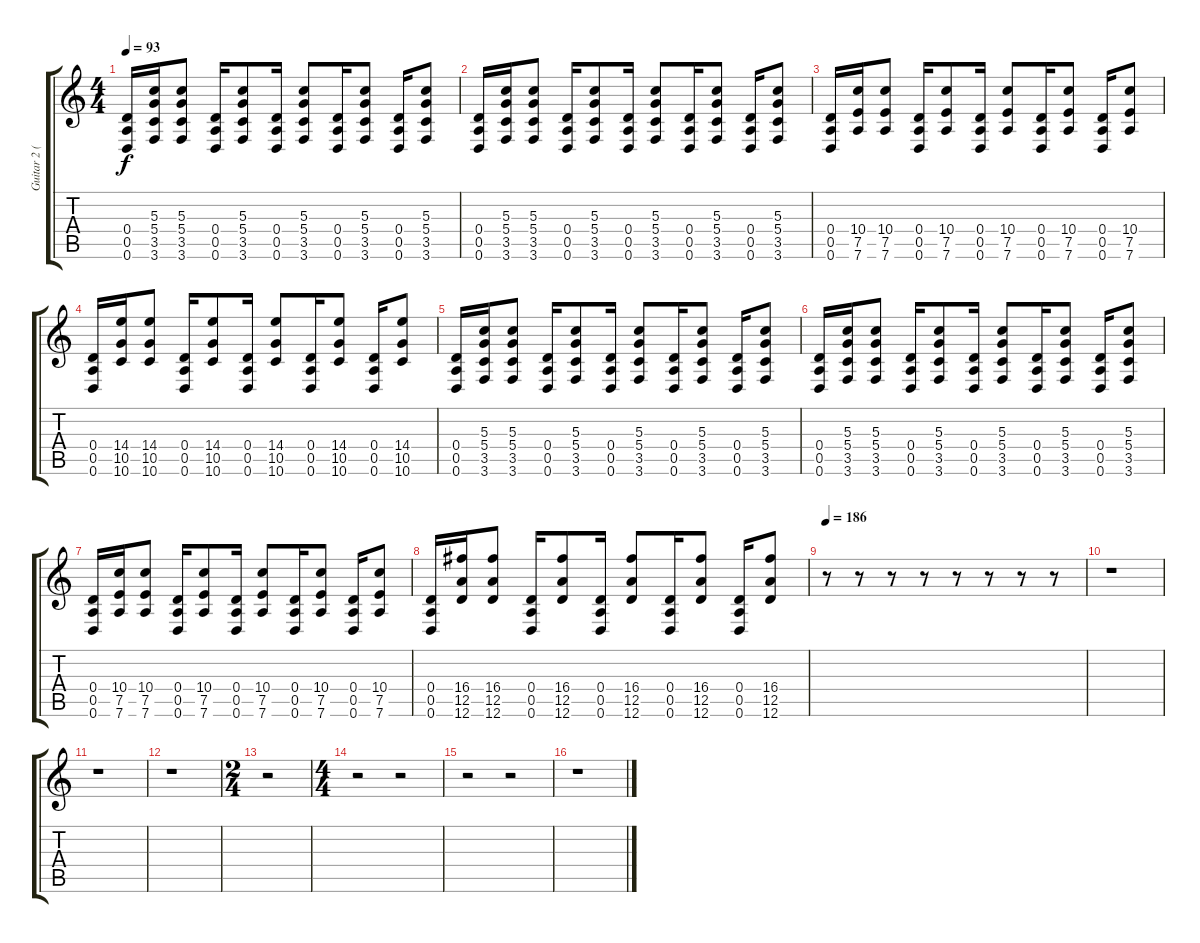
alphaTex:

\track ("Guitar 2 (Si)" "Guitar 2 (") {instrument distortionguitar}
\staff {score tabs}
\tuning (E4 B3 G3 D3 A2 D2) {hide}
\ts (4 4)
\tempo 93
\clef g2
\ks c
(0.4 0.5 0.6).16{dy f} (5.3 5.4 3.5 3.6).16 (5.3 5.4 3.5 3.6).8 (0.4 0.5 0.6).16 (5.3 5.4 3.5 3.6).8 (0.4 0.5 0.6).16 (5.3 5.4 3.5 3.6).8 (0.4 0.5 0.6).16 (5.3 5.4 3.5 3.6).8 (0.4 0.5 0.6).16 (5.3 5.4 3.5 3.6).8 |
(0.4 0.5 0.6).16 (5.3 5.4 3.5 3.6).16 (5.3 5.4 3.5 3.6).8 (0.4 0.5 0.6).16 (5.3 5.4 3.5 3.6).8 (0.4 0.5 0.6).16 (5.3 5.4 3.5 3.6).8 (0.4 0.5 0.6).16 (5.3 5.4 3.5 3.6).8 (0.4 0.5 0.6).16 (5.3 5.4 3.5 3.6).8 |
(0.4 0.5 0.6).16 (10.4 7.5 7.6).16 (10.4 7.5 7.6).8 (0.4 0.5 0.6).16 (10.4 7.5 7.6).8 (0.4 0.5 0.6).16 (10.4 7.5 7.6).8 (0.4 0.5 0.6).16 (10.4 7.5 7.6).8 (0.4 0.5 0.6).16 (10.4 7.5 7.6).8 |
(0.4 0.5 0.6).16 (14.4 10.5 10.6).16 (14.4 10.5 10.6).8 (0.4 0.5 0.6).16 (14.4 10.5 10.6).8 (0.4 0.5 0.6).16 (14.4 10.5 10.6).8 (0.4 0.5 0.6).16 (14.4 10.5 10.6).8 (0.4 0.5 0.6).16 (14.4 10.5 10.6).8 |
(0.4 0.5 0.6).16 (5.3 5.4 3.5 3.6).16 (5.3 5.4 3.5 3.6).8 (0.4 0.5 0.6).16 (5.3 5.4 3.5 3.6).8 (0.4 0.5 0.6).16 (5.3 5.4 3.5 3.6).8 (0.4 0.5 0.6).16 (5.3 5.4 3.5 3.6).8 (0.4 0.5 0.6).16 (5.3 5.4 3.5 3.6).8 |
(0.4 0.5 0.6).16 (5.3 5.4 3.5 3.6).16 (5.3 5.4 3.5 3.6).8 (0.4 0.5 0.6).16 (5.3 5.4 3.5 3.6).8 (0.4 0.5 0.6).16 (5.3 5.4 3.5 3.6).8 (0.4 0.5 0.6).16 (5.3 5.4 3.5 3.6).8 (0.4 0.5 0.6).16 (5.3 5.4 3.5 3.6).8 |
(0.4 0.5 0.6).16 (10.4 7.5 7.6).16 (10.4 7.5 7.6).8 (0.4 0.5 0.6).16 (10.4 7.5 7.6).8 (0.4 0.5 0.6).16 (10.4 7.5 7.6).8 (0.4 0.5 0.6).16 (10.4 7.5 7.6).8 (0.4 0.5 0.6).16 (10.4 7.5 7.6).8 |
(0.4 0.5 0.6).16 (16.4 12.5 12.6).16 (16.4 12.5 12.6).8 (0.4 0.5 0.6).16 (16.4 12.5 12.6).8 (0.4 0.5 0.6).16 (16.4 12.5 12.6).8 (0.4 0.5 0.6).16 (16.4 12.5 12.6).8 (0.4 0.5 0.6).16 (16.4 12.5 12.6).8 |
\tempo 186
r.8 r.8 r.8 r.8 r.8 r.8 r.8 r.8 |
r.1 |
r.1 |
r.1 |
\ts (2 4)
r.2 |
\ts (4 4)
r.2 r.2 |
r.2 r.2 |
r.1
